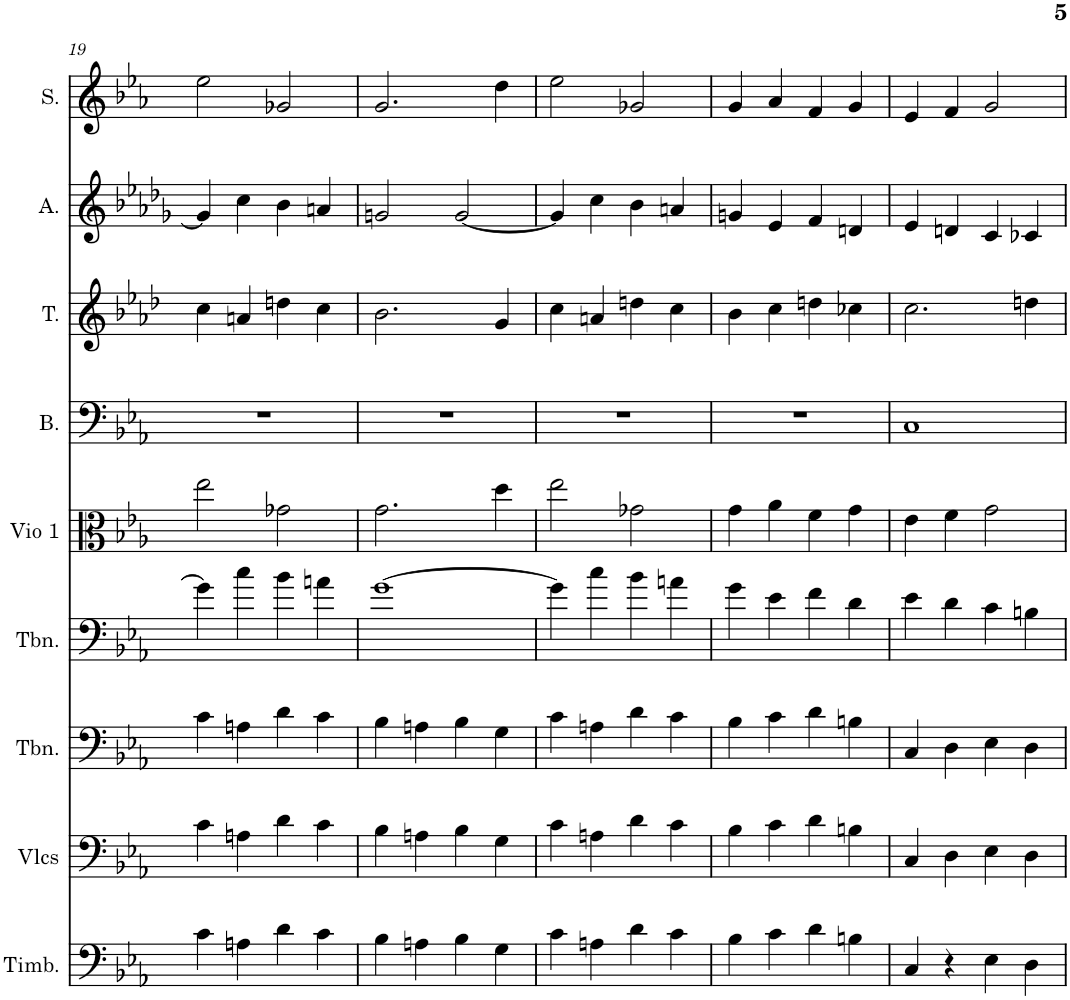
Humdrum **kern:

**kern	**kern	**kern	**kern	**kern	**kern	**kern	**kern	**kern
*part9	*part8	*part7	*part6	*part5	*part4	*part3	*part2	*part1
*staff9	*staff8	*staff7	*staff6	*staff5	*staff4	*staff3	*staff2	*staff1
*I"Timbales, Staff-1	*I"Violoncelles, D'Bass/Strings, etc	*I"Trombone, Synth strings, etc	*I"Trombone, Synth strings 2	*I"1st violins	*I"Basse	*I"Tenor	*I"Alto	*I"Soprano
*I'Timb.	*I'Vlcs	*I'Tbn.	*I'Tbn.	*I'Vio 1	*I'B.	*I'T.	*I'A.	*I'S.
!!LO:PB:g=z
*clefF4	*clefF4	*clefF4	*clefF4	*clefC3	*clefF4	*clefG2	*clefG2	*clefG2
*k[b-e-a-]	*k[b-e-a-]	*k[b-e-a-]	*k[b-e-a-]	*k[b-e-a-]	*k[b-e-a-]	*k[b-e-a-d-]	*k[b-e-a-d-g-]	*k[b-e-a-]
*M4/4	*M4/4	*M4/4	*M4/4	*M4/4	*M4/4	*M4/4	*M4/4	*M4/4
=19	=19	=19	=19	=19	=19	=19	=19	=19
4c\	4c\	4c\	4g\]	2ee-\	1r	4cc\	4g/]	2ee-\
4An\	4An\	4An\	4cc\	.	.	4an/	4cc\	.
4d\	4d\	4d\	4b-\	2g-X\	.	4ddn\	4b-\	2g-X/
4c\	4c\	4c\	4an\	.	.	4cc\	4an/	.
=20	=20	=20	=20	=20	=20	=20	=20	=20
4B-\	4B-\	4B-\	[1g	2.g\	1r	2.b-\	2gn/	2.g/
4An\	4An\	4An\	.	.	.	.	.	.
4B-\	4B-\	4B-\	.	.	.	.	[2g/	.
4G\	4G\	4G\	.	4dd\	.	4g/	.	4dd\
=21	=21	=21	=21	=21	=21	=21	=21	=21
4c\	4c\	4c\	4g\]	2ee-\	1r	4cc\	4g/]	2ee-\
4An\	4An\	4An\	4cc\	.	.	4an/	4cc\	.
4d\	4d\	4d\	4b-\	2g-X\	.	4ddn\	4b-\	2g-X/
4c\	4c\	4c\	4an\	.	.	4cc\	4an/	.
=22	=22	=22	=22	=22	=22	=22	=22	=22
4B-\	4B-\	4B-\	4g\	4g\	1r	4b-\	4gn/	4g/
4c\	4c\	4c\	4e-\	4a-\	.	4cc\	4e-/	4a-/
4d\	4d\	4d\	4f\	4f\	.	4ddn\	4f/	4f/
4Bn\	4Bn\	4Bn\	4d\	4g\	.	4cc-X\	4dn/	4g/
=23	=23	=23	=23	=23	=23	=23	=23	=23
4C/	4C/	4C/	4e-\	4e-\	1C	2.cc\	4e-/	4e-/
4r	4D\	4D\	4d\	4f\	.	.	4dn/	4f/
4E-\	4E-\	4E-\	4c\	2g\	.	.	4c/	2g/
4D\	4D\	4D\	4Bn\	.	.	4ddn\	4c-X/	.
=	=	=	=	=	=	=	=	=
*-	*-	*-	*-	*-	*-	*-	*-	*-
